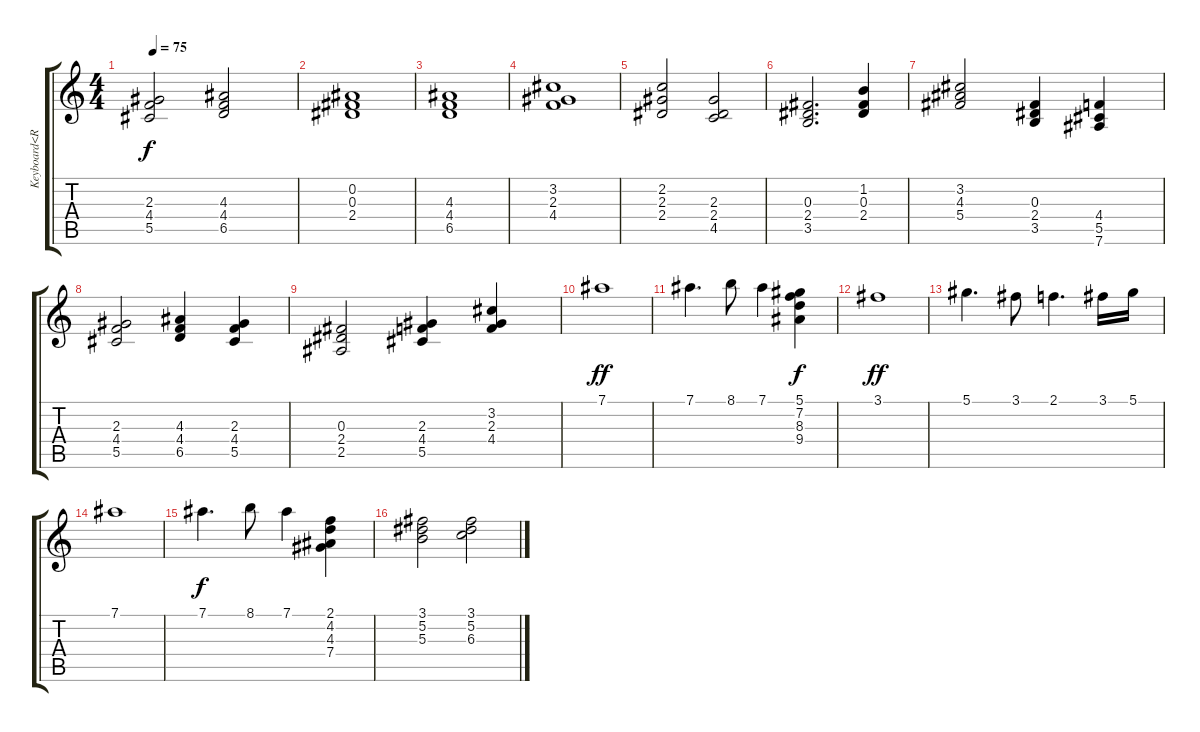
\track ("Keyboard<R>" "Keyboard<R") {instrument stringensemble1}
\staff {score tabs}
\tuning (Eb5 Bb4 Gb4 Db4 Ab3 Eb3) {hide}
\ts (4 4)
\tempo 75
\clef g2
\ks c
(2.3 4.4 5.5).2{dy f} (4.3 4.4 6.5).2 |
(0.2 0.3 2.4).1 |
(4.3 4.4 6.5).1 |
(3.2 2.3 4.4).1 |
(2.2 2.3 2.4).2 (2.3 2.4 4.5).2 |
(0.3 2.4 3.5).2{d} (1.2 0.3 2.4).4 |
(3.2 4.3 5.4).2 (0.3 2.4 3.5).4 (4.4 5.5 7.6).4 |
(2.3 4.4 5.5).2 (4.3 4.4 6.5).4 (2.3 4.4 5.5).4 |
(0.3 2.4 2.5).2 (2.3 4.4 5.5).4 (3.2 2.3 4.4).4 |
7.1.1{dy ff volume 12 instrument stringensemble1} |
7.1.4{d} 8.1.8 7.1.4 (5.1 7.2 8.3 9.4).4{dy f} |
3.1.1{dy ff} |
5.1.4{d} 3.1.8 2.1.4{d} 3.1.16 5.1.16 |
7.1.1 |
7.1.4{d dy f} 8.1.8 7.1.4 (2.1 4.2 4.3 7.4).4 |
(3.1 5.2 5.3).2 (3.1 5.2 6.3).2
